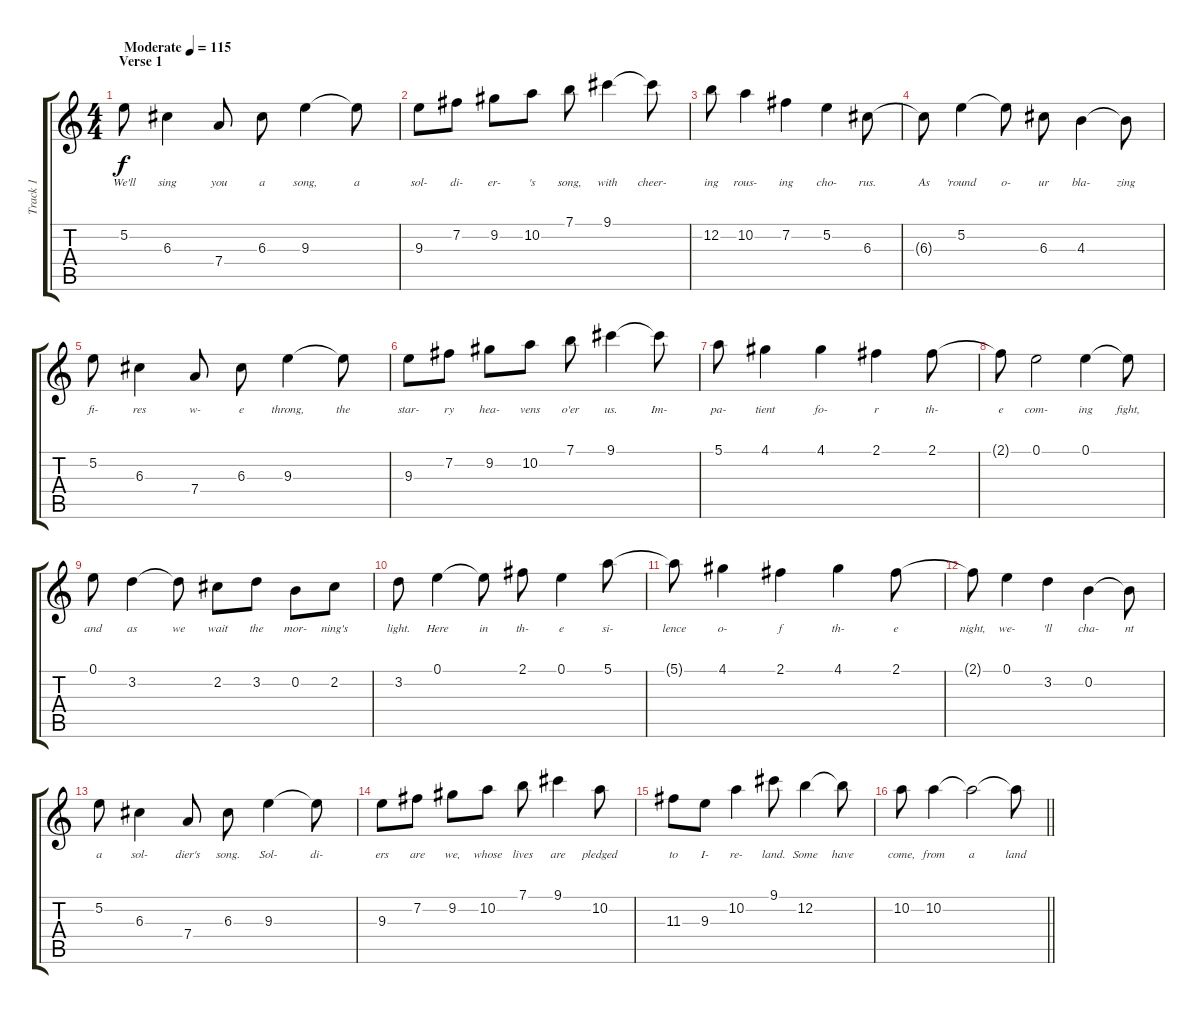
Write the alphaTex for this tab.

\track ("Track 1" "Track 1") {instrument acousticguitarsteel}
\staff {score tabs}
\tuning (E4 B3 G3 D3 A2 E2) {hide}
\ts (4 4)
\section ("" "Verse 1")
\tempo (115 "Moderate")
\clef g2
\ks c
5.2.8{lyrics (0 "We'll") lyrics (1 "") lyrics (2 "") lyrics (3 "") lyrics (4 "") dy f instrument acousticguitarsteel} 6.3.4{lyrics (0 "sing") lyrics (1 "") lyrics (2 "") lyrics (3 "") lyrics (4 "")} 7.4.8{lyrics (0 "you") lyrics (1 "") lyrics (2 "") lyrics (3 "") lyrics (4 "")} 6.3.8{lyrics (0 "a") lyrics (1 "") lyrics (2 "") lyrics (3 "") lyrics (4 "")} 9.3.4{lyrics (0 "song,") lyrics (1 "") lyrics (2 "") lyrics (3 "") lyrics (4 "")} 9.3{t}.8{lyrics (0 "a") lyrics (1 "") lyrics (2 "") lyrics (3 "") lyrics (4 "")} |
9.3.8{lyrics (0 "sol-") lyrics (1 "") lyrics (2 "") lyrics (3 "") lyrics (4 "")} 7.2.8{lyrics (0 "di-") lyrics (1 "") lyrics (2 "") lyrics (3 "") lyrics (4 "")} 9.2.8{lyrics (0 "er-") lyrics (1 "") lyrics (2 "") lyrics (3 "") lyrics (4 "")} 10.2.8{lyrics (0 "'s") lyrics (1 "") lyrics (2 "") lyrics (3 "") lyrics (4 "")} 7.1.8{lyrics (0 "song,") lyrics (1 "") lyrics (2 "") lyrics (3 "") lyrics (4 "")} 9.1.4{lyrics (0 "with") lyrics (1 "") lyrics (2 "") lyrics (3 "") lyrics (4 "")} 9.1{t}.8{lyrics (0 "cheer-") lyrics (1 "") lyrics (2 "") lyrics (3 "") lyrics (4 "")} |
12.2.8{lyrics (0 "ing") lyrics (1 "") lyrics (2 "") lyrics (3 "") lyrics (4 "")} 10.2.4{lyrics (0 "rous-") lyrics (1 "") lyrics (2 "") lyrics (3 "") lyrics (4 "")} 7.2.4{lyrics (0 "ing") lyrics (1 "") lyrics (2 "") lyrics (3 "") lyrics (4 "")} 5.2.4{lyrics (0 "cho-") lyrics (1 "") lyrics (2 "") lyrics (3 "") lyrics (4 "")} 6.3.8{lyrics (0 "rus.") lyrics (1 "") lyrics (2 "") lyrics (3 "") lyrics (4 "")} |
6.3{t}.8{lyrics (0 "As") lyrics (1 "") lyrics (2 "") lyrics (3 "") lyrics (4 "")} 5.2.4{lyrics (0 "'round") lyrics (1 "") lyrics (2 "") lyrics (3 "") lyrics (4 "")} 5.2{t}.8{lyrics (0 "o-") lyrics (1 "") lyrics (2 "") lyrics (3 "") lyrics (4 "")} 6.3.8{lyrics (0 "ur") lyrics (1 "") lyrics (2 "") lyrics (3 "") lyrics (4 "")} 4.3.4{lyrics (0 "bla-") lyrics (1 "") lyrics (2 "") lyrics (3 "") lyrics (4 "")} 4.3{t}.8{lyrics (0 "zing") lyrics (1 "") lyrics (2 "") lyrics (3 "") lyrics (4 "")} |
5.2.8{lyrics (0 "fi-") lyrics (1 "") lyrics (2 "") lyrics (3 "") lyrics (4 "")} 6.3.4{lyrics (0 "res") lyrics (1 "") lyrics (2 "") lyrics (3 "") lyrics (4 "")} 7.4.8{lyrics (0 "w-") lyrics (1 "") lyrics (2 "") lyrics (3 "") lyrics (4 "")} 6.3.8{lyrics (0 "e") lyrics (1 "") lyrics (2 "") lyrics (3 "") lyrics (4 "")} 9.3.4{lyrics (0 "throng,") lyrics (1 "") lyrics (2 "") lyrics (3 "") lyrics (4 "")} 9.3{t}.8{lyrics (0 "the") lyrics (1 "") lyrics (2 "") lyrics (3 "") lyrics (4 "")} |
9.3.8{lyrics (0 "star-") lyrics (1 "") lyrics (2 "") lyrics (3 "") lyrics (4 "")} 7.2.8{lyrics (0 "ry") lyrics (1 "") lyrics (2 "") lyrics (3 "") lyrics (4 "")} 9.2.8{lyrics (0 "hea-") lyrics (1 "") lyrics (2 "") lyrics (3 "") lyrics (4 "")} 10.2.8{lyrics (0 "vens") lyrics (1 "") lyrics (2 "") lyrics (3 "") lyrics (4 "")} 7.1.8{lyrics (0 "o'er") lyrics (1 "") lyrics (2 "") lyrics (3 "") lyrics (4 "")} 9.1.4{lyrics (0 "us.") lyrics (1 "") lyrics (2 "") lyrics (3 "") lyrics (4 "")} 9.1{t}.8{lyrics (0 "Im-") lyrics (1 "") lyrics (2 "") lyrics (3 "") lyrics (4 "")} |
5.1.8{lyrics (0 "pa-") lyrics (1 "") lyrics (2 "") lyrics (3 "") lyrics (4 "")} 4.1.4{lyrics (0 "tient") lyrics (1 "") lyrics (2 "") lyrics (3 "") lyrics (4 "")} 4.1.4{lyrics (0 "fo-") lyrics (1 "") lyrics (2 "") lyrics (3 "") lyrics (4 "")} 2.1.4{lyrics (0 "r") lyrics (1 "") lyrics (2 "") lyrics (3 "") lyrics (4 "")} 2.1.8{lyrics (0 "th-") lyrics (1 "") lyrics (2 "") lyrics (3 "") lyrics (4 "")} |
2.1{t}.8{lyrics (0 "e") lyrics (1 "") lyrics (2 "") lyrics (3 "") lyrics (4 "")} 0.1.2{lyrics (0 "com-") lyrics (1 "") lyrics (2 "") lyrics (3 "") lyrics (4 "")} 0.1.4{lyrics (0 "ing") lyrics (1 "") lyrics (2 "") lyrics (3 "") lyrics (4 "")} 0.1{t}.8{lyrics (0 "fight,") lyrics (1 "") lyrics (2 "") lyrics (3 "") lyrics (4 "")} |
0.1.8{lyrics (0 "and") lyrics (1 "") lyrics (2 "") lyrics (3 "") lyrics (4 "")} 3.2.4{lyrics (0 "as") lyrics (1 "") lyrics (2 "") lyrics (3 "") lyrics (4 "")} 3.2{t}.8{lyrics (0 "we") lyrics (1 "") lyrics (2 "") lyrics (3 "") lyrics (4 "")} 2.2.8{lyrics (0 "wait") lyrics (1 "") lyrics (2 "") lyrics (3 "") lyrics (4 "")} 3.2.8{lyrics (0 "the") lyrics (1 "") lyrics (2 "") lyrics (3 "") lyrics (4 "")} 0.2.8{lyrics (0 "mor-") lyrics (1 "") lyrics (2 "") lyrics (3 "") lyrics (4 "")} 2.2.8{lyrics (0 "ning's") lyrics (1 "") lyrics (2 "") lyrics (3 "") lyrics (4 "")} |
3.2.8{lyrics (0 "light.") lyrics (1 "") lyrics (2 "") lyrics (3 "") lyrics (4 "")} 0.1.4{lyrics (0 "Here") lyrics (1 "") lyrics (2 "") lyrics (3 "") lyrics (4 "")} 0.1{t}.8{lyrics (0 "in") lyrics (1 "") lyrics (2 "") lyrics (3 "") lyrics (4 "")} 2.1.8{lyrics (0 "th-") lyrics (1 "") lyrics (2 "") lyrics (3 "") lyrics (4 "")} 0.1.4{lyrics (0 "e") lyrics (1 "") lyrics (2 "") lyrics (3 "") lyrics (4 "")} 5.1.8{lyrics (0 "si-") lyrics (1 "") lyrics (2 "") lyrics (3 "") lyrics (4 "")} |
5.1{t}.8{lyrics (0 "lence") lyrics (1 "") lyrics (2 "") lyrics (3 "") lyrics (4 "")} 4.1.4{lyrics (0 "o-") lyrics (1 "") lyrics (2 "") lyrics (3 "") lyrics (4 "")} 2.1.4{lyrics (0 "f") lyrics (1 "") lyrics (2 "") lyrics (3 "") lyrics (4 "")} 4.1.4{lyrics (0 "th-") lyrics (1 "") lyrics (2 "") lyrics (3 "") lyrics (4 "")} 2.1.8{lyrics (0 "e") lyrics (1 "") lyrics (2 "") lyrics (3 "") lyrics (4 "")} |
2.1{t}.8{lyrics (0 "night,") lyrics (1 "") lyrics (2 "") lyrics (3 "") lyrics (4 "")} 0.1.4{lyrics (0 "we-") lyrics (1 "") lyrics (2 "") lyrics (3 "") lyrics (4 "")} 3.2.4{lyrics (0 "'ll") lyrics (1 "") lyrics (2 "") lyrics (3 "") lyrics (4 "")} 0.2.4{lyrics (0 "cha-") lyrics (1 "") lyrics (2 "") lyrics (3 "") lyrics (4 "")} 0.2{t}.8{lyrics (0 "nt") lyrics (1 "") lyrics (2 "") lyrics (3 "") lyrics (4 "")} |
5.2.8{lyrics (0 "a") lyrics (1 "") lyrics (2 "") lyrics (3 "") lyrics (4 "")} 6.3.4{lyrics (0 "sol-") lyrics (1 "") lyrics (2 "") lyrics (3 "") lyrics (4 "")} 7.4.8{lyrics (0 "dier's") lyrics (1 "") lyrics (2 "") lyrics (3 "") lyrics (4 "")} 6.3.8{lyrics (0 "song.") lyrics (1 "") lyrics (2 "") lyrics (3 "") lyrics (4 "")} 9.3.4{lyrics (0 "Sol-") lyrics (1 "") lyrics (2 "") lyrics (3 "") lyrics (4 "")} 9.3{t}.8{lyrics (0 "di-") lyrics (1 "") lyrics (2 "") lyrics (3 "") lyrics (4 "")} |
9.3.8{lyrics (0 "ers") lyrics (1 "") lyrics (2 "") lyrics (3 "") lyrics (4 "")} 7.2.8{lyrics (0 "are") lyrics (1 "") lyrics (2 "") lyrics (3 "") lyrics (4 "")} 9.2.8{lyrics (0 "we,") lyrics (1 "") lyrics (2 "") lyrics (3 "") lyrics (4 "")} 10.2.8{lyrics (0 "whose") lyrics (1 "") lyrics (2 "") lyrics (3 "") lyrics (4 "")} 7.1.8{lyrics (0 "lives") lyrics (1 "") lyrics (2 "") lyrics (3 "") lyrics (4 "")} 9.1.4{lyrics (0 "are") lyrics (1 "") lyrics (2 "") lyrics (3 "") lyrics (4 "")} 10.2.8{lyrics (0 "pledged") lyrics (1 "") lyrics (2 "") lyrics (3 "") lyrics (4 "")} |
11.3.8{lyrics (0 "to") lyrics (1 "") lyrics (2 "") lyrics (3 "") lyrics (4 "")} 9.3.8{lyrics (0 "I-") lyrics (1 "") lyrics (2 "") lyrics (3 "") lyrics (4 "")} 10.2.4{lyrics (0 "re-") lyrics (1 "") lyrics (2 "") lyrics (3 "") lyrics (4 "")} 9.1.8{lyrics (0 "land.") lyrics (1 "") lyrics (2 "") lyrics (3 "") lyrics (4 "")} 12.2.4{lyrics (0 "Some") lyrics (1 "") lyrics (2 "") lyrics (3 "") lyrics (4 "")} 12.2{t}.8{lyrics (0 "have") lyrics (1 "") lyrics (2 "") lyrics (3 "") lyrics (4 "")} |
\barLineRight lightlight
10.2.8{lyrics (0 "come,") lyrics (1 "") lyrics (2 "") lyrics (3 "") lyrics (4 "")} 10.2.4{lyrics (0 "from") lyrics (1 "") lyrics (2 "") lyrics (3 "") lyrics (4 "")} 10.2{t}.2{lyrics (0 "a") lyrics (1 "") lyrics (2 "") lyrics (3 "") lyrics (4 "")} 10.2{t}.8{lyrics (0 "land") lyrics (1 "") lyrics (2 "") lyrics (3 "") lyrics (4 "")}
